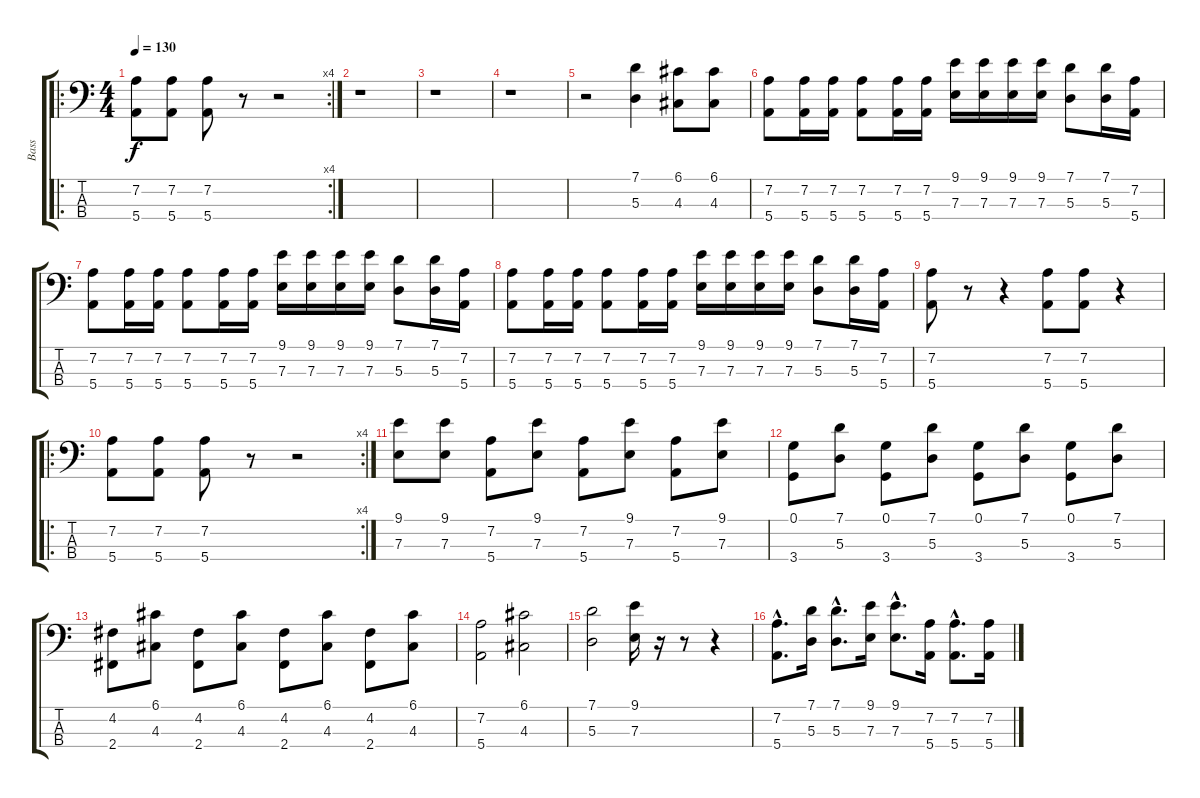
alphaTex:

\track ("Bass" "Bass") {instrument electricbassfinger}
\staff {score tabs}
\tuning (G2 D2 A1 E1) {hide}
\ro
\rc 4
\ts (4 4)
\tempo 130
\clef f4
\ks c
(7.2 5.4).8{dy f} (7.2 5.4).8 (7.2 5.4).8 r.8 r.2 |
r.1 |
r.1 |
r.1 |
r.2 (7.1 5.3).4 (6.1 4.3).8 (6.1 4.3).8 |
(7.2 5.4).8 (7.2 5.4).16 (7.2 5.4).16 (7.2 5.4).8 (7.2 5.4).16 (7.2 5.4).16 (9.1 7.3).16 (9.1 7.3).16 (9.1 7.3).16 (9.1 7.3).16 (7.1 5.3).8 (7.1 5.3).16 (7.2 5.4).16 |
(7.2 5.4).8 (7.2 5.4).16 (7.2 5.4).16 (7.2 5.4).8 (7.2 5.4).16 (7.2 5.4).16 (9.1 7.3).16 (9.1 7.3).16 (9.1 7.3).16 (9.1 7.3).16 (7.1 5.3).8 (7.1 5.3).16 (7.2 5.4).16 |
(7.2 5.4).8 (7.2 5.4).16 (7.2 5.4).16 (7.2 5.4).8 (7.2 5.4).16 (7.2 5.4).16 (9.1 7.3).16 (9.1 7.3).16 (9.1 7.3).16 (9.1 7.3).16 (7.1 5.3).8 (7.1 5.3).16 (7.2 5.4).16 |
(7.2 5.4).8 r.8 r.4 (7.2 5.4).8 (7.2 5.4).8 r.4 |
\ro
\rc 4
(7.2 5.4).8 (7.2 5.4).8 (7.2 5.4).8 r.8 r.2 |
(9.1 7.3).8 (9.1 7.3).8 (7.2 5.4).8 (9.1 7.3).8 (7.2 5.4).8 (9.1 7.3).8 (7.2 5.4).8 (9.1 7.3).8 |
(0.1 3.4).8 (7.1 5.3).8 (0.1 3.4).8 (7.1 5.3).8 (0.1 3.4).8 (7.1 5.3).8 (0.1 3.4).8 (7.1 5.3).8 |
(4.2 2.4).8 (6.1 4.3).8 (4.2 2.4).8 (6.1 4.3).8 (4.2 2.4).8 (6.1 4.3).8 (4.2 2.4).8 (6.1 4.3).8 |
(7.2 5.4).2 (6.1 4.3).2 |
(7.1 5.3).2 (9.1 7.3).16 r.16 r.8 r.4 |
(7.2{hac} 5.4{hac}).8{d} (7.1 5.3).16 (7.1{hac} 5.3{hac}).8{d} (9.1 7.3).16 (9.1{hac} 7.3{hac}).8{d} (7.2 5.4).16 (7.2{hac} 5.4{hac}).8{d} (7.2 5.4).16
